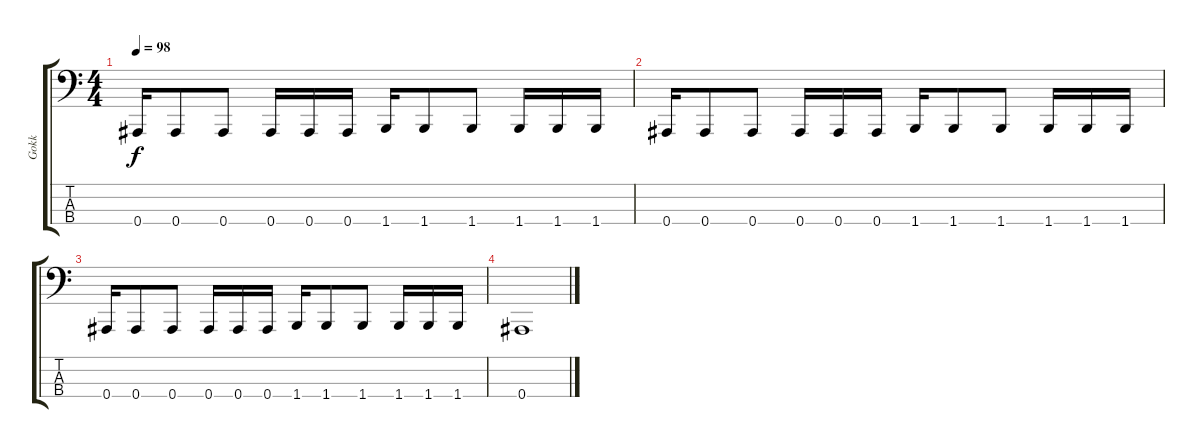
\track ("Gokk" "Gokk") {instrument electricbassfinger}
\staff {score tabs}
\tuning (Eb2 Bb1 F1 Bb0) {hide}
\ts (4 4)
\tempo 98
\clef f4
\ks c
0.4.16{dy f} 0.4.8 0.4.8 0.4.16 0.4.16 0.4.16 1.4.16 1.4.8 1.4.8 1.4.16 1.4.16 1.4.16 |
0.4.16 0.4.8 0.4.8 0.4.16 0.4.16 0.4.16 1.4.16 1.4.8 1.4.8 1.4.16 1.4.16 1.4.16 |
0.4.16 0.4.8 0.4.8 0.4.16 0.4.16 0.4.16 1.4.16 1.4.8 1.4.8 1.4.16 1.4.16 1.4.16 |
0.4.1
